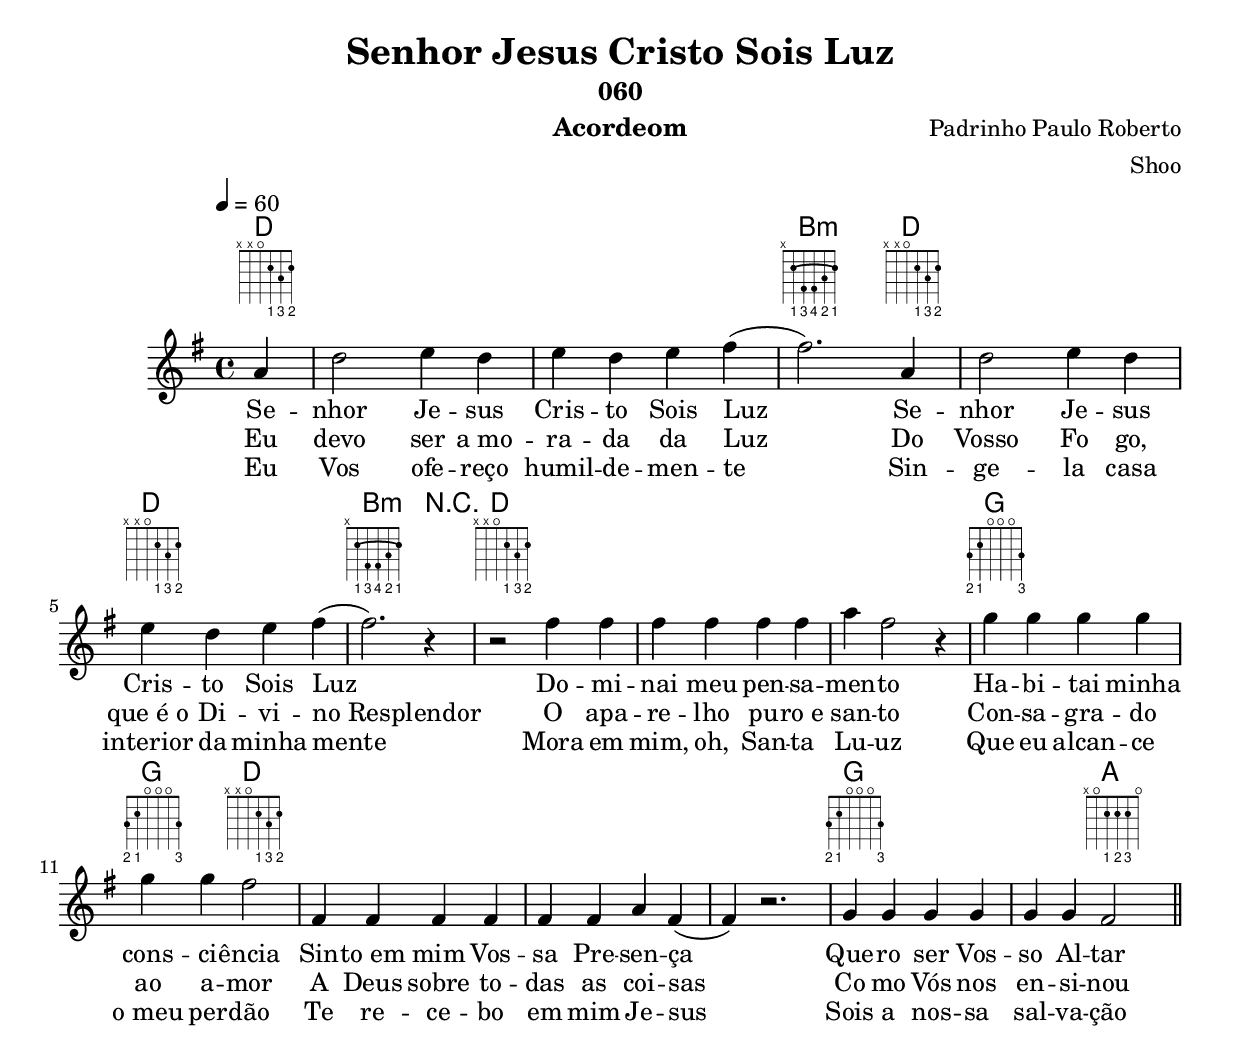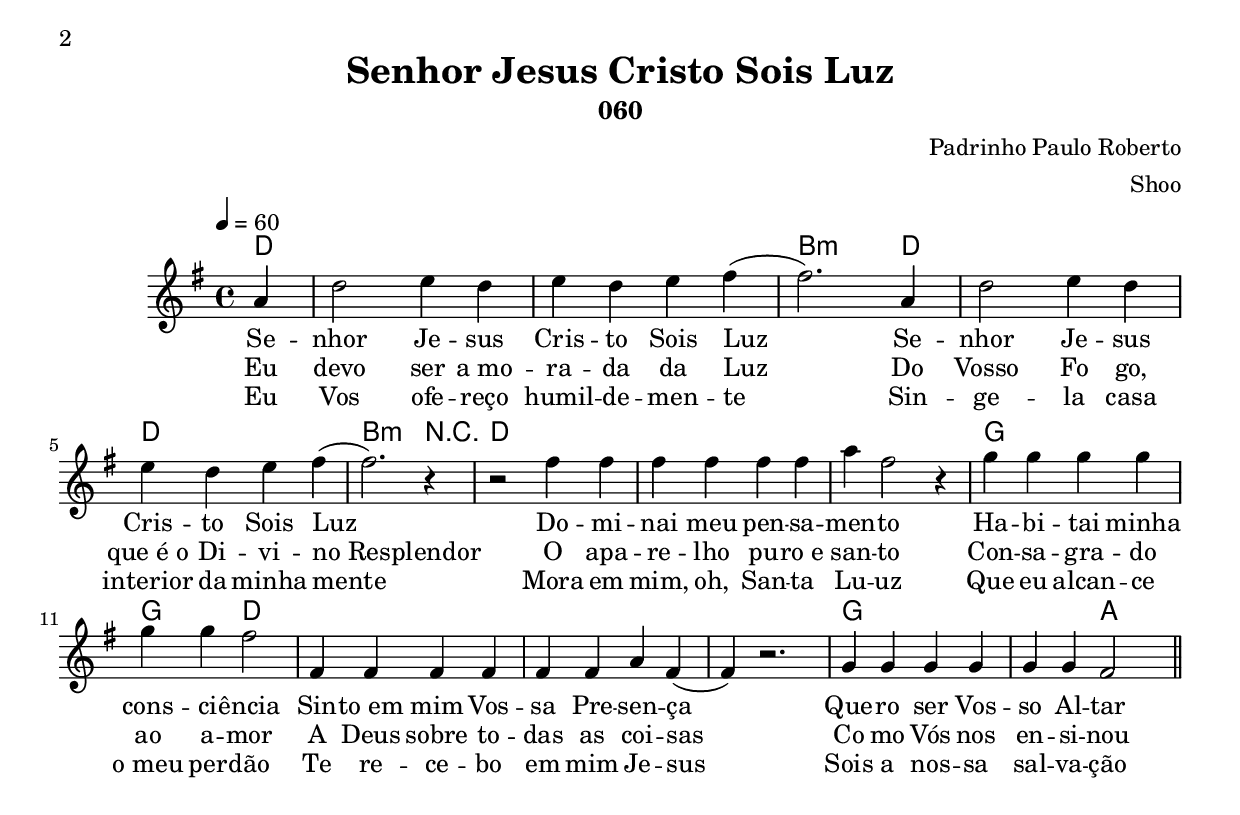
\version "2.19.15"
\include "predefined-guitar-fretboards.ly"
\header {
  dedication=""
  title="Senhor Jesus Cristo Sois Luz"
  subtitle="060"
  subsubtitle=""
  poet=""
  meter=""
  piece=""
  composer="Padrinho Paulo Roberto"
  arranger="Shoo"
  opus=""
  instrument="Acordeom"
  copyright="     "
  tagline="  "
}
harmoniaAa =
\chordmode
{
  \tempo 4=60
  \time 4/4
  \partial 4
  
  d4: |
  d1:  |
  d1:  |
  b2.:m   d4:  |
  d1:  |
  d1:  |
  b2.:m  r4 |
  d1: |
  d1: |
  d1: |
  g1: |
  g2:  d2: |
  d1: |
  d1: |
  d1: |
  g1: |
  g2: a4: |
}
pautaAa =
\relative c' {
  \clef treble
  \key g \major
  \time 4/4
  \partial 4
  
  a'4 | d2 e4  d | e d e  fis4 ( | fis2. )  
  a,4 | d2 e4  d | e d e  fis4 ( | fis2. ) r4 |
  r2 fis4 fis4 | fis4 fis4   fis4 fis4  a fis2 r4 |
  g4 g g g | g g  fis2 |
  fis,4 fis4 fis4 fis4  | fis4 fis4  a fis4 ( | fis4 ) r2. |
  g4 g g g | g g  fis2 |
  
  \bar "||"
}
\addlyrics
{ 
Se -- nhor Je -- sus Cris -- to Sois Luz
Se -- nhor Je -- sus Cris -- to Sois Luz
Do -- mi -- nai meu pen -- sa -- men -- to
Ha -- bi -- tai minha cons -- ci -- ência
Sin -- to_em mim Vos -- sa Pre -- sen -- ça
Que -- ro ser Vos -- so Al -- tar

}
\addlyrics
{ 
Eu devo ser a_mo -- ra -- da da Luz
Do Vosso Fo go, que_é_o Di -- vi -- no_Resplendor
O apa -- re -- lho pu -- ro_e san -- to
Con -- sa -- gra -- do ao a -- mor
A Deus sobre to  -- das as coi -- sas
Co mo Vós nos en -- si -- nou

}
\addlyrics
{
Eu Vos ofe -- reço humil -- de -- men -- te
Sin -- ge -- la casa interior da minha mente
Mora em mim, oh, San -- ta Lu -- uz
Que eu alcan -- ce o_meu per -- dão
Te re -- ce -- bo em mim Je -- sus
Sois a nos -- sa sal -- va -- ção
}

\bookpart {
  \score {
    \new StaffGroup {
      \override Score.RehearsalMark #'self-alignment-X = #LEFT
      <<
        \new ChordNames {\set chordChanges = ##t \harmoniaAa}
        \new FretBoards {\set chordChanges = ##t \harmoniaAa}
        \new Staff \with {instrumentName = #"" shortInstrumentName = #" "} \pautaAa
       
      >>
    }
    \layout {}
    \midi {}
    
  }
}

\bookpart {
  \header {instrument=""}
  \score {
    \new StaffGroup {
      \override Score.RehearsalMark #'self-alignment-X = #LEFT
      <<
        \new ChordNames {\set chordChanges = ##t \harmoniaAa}
        \new Staff \pautaAa
      >>
    }
    \layout {}
    \midi {}
  }
}




